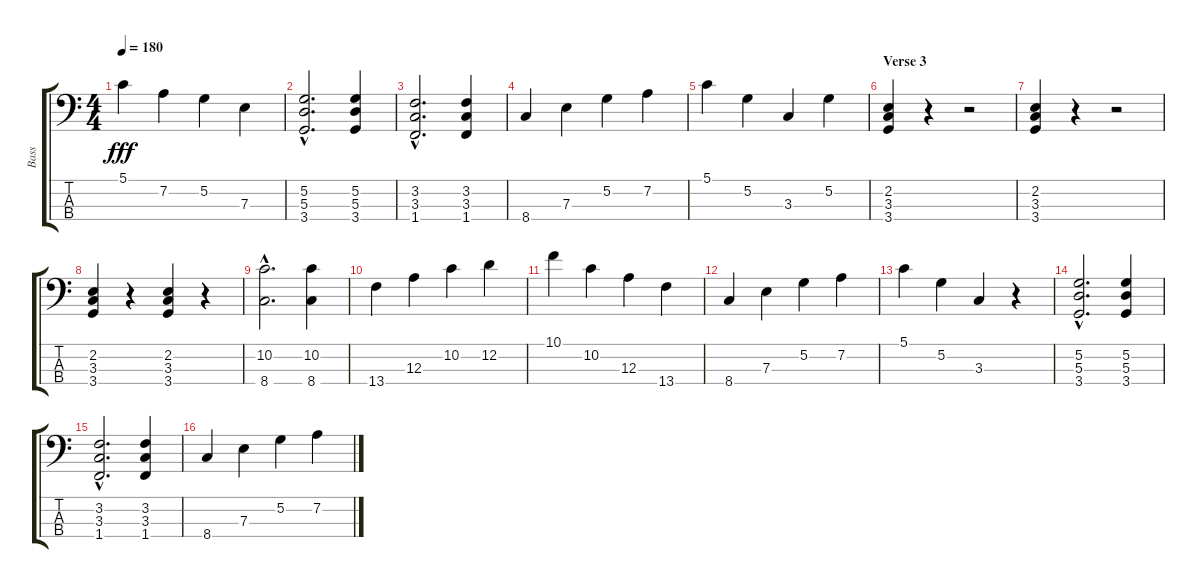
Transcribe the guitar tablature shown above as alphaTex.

\track ("Bass" "Bass") {instrument acousticbass}
\staff {score tabs}
\tuning (G2 D2 A1 E1) {hide}
\ts (4 4)
\tempo 180
\clef f4
\ks c
5.1.4{dy fff} 7.2.4 5.2.4 7.3.4 |
(5.2{hac} 5.3{hac} 3.4{hac}).2{d} (5.2 5.3 3.4).4 |
(3.2{hac} 3.3{hac} 1.4{hac}).2{d} (3.2 3.3 1.4).4 |
8.4.4 7.3.4 5.2.4 7.2.4 |
5.1.4 5.2.4 3.3.4 5.2.4 |
\section ("" "Verse 3")
(2.2 3.3 3.4).4 r.4 r.2 |
(2.2 3.3 3.4).4 r.4 r.2 |
(2.2 3.3 3.4).4 r.4 (2.2 3.3 3.4).4 r.4 |
(10.2{hac} 8.4{hac}).2{d} (10.2 8.4).4 |
13.4.4 12.3.4 10.2.4 12.2.4 |
10.1.4 10.2.4 12.3.4 13.4.4 |
8.4.4 7.3.4 5.2.4 7.2.4 |
5.1.4 5.2.4 3.3.4 r.4 |
(5.2{hac} 5.3{hac} 3.4{hac}).2{d} (5.2 5.3 3.4).4 |
(3.2{hac} 3.3{hac} 1.4{hac}).2{d} (3.2 3.3 1.4).4 |
8.4.4 7.3.4 5.2.4 7.2.4
